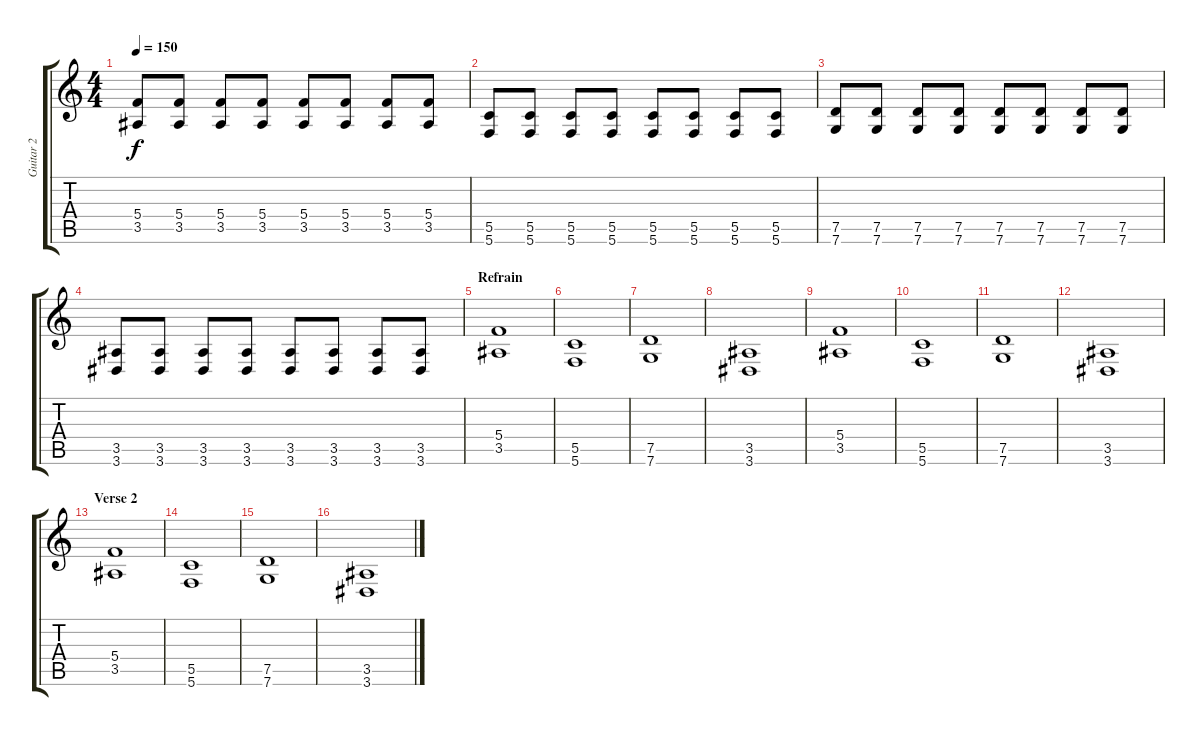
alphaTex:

\track ("Guitar 2" "Guitar 2") {instrument distortionguitar}
\staff {score tabs}
\tuning (D4 A3 F3 C3 G2 C2) {hide}
\ts (4 4)
\tempo 150
\clef g2
\ks c
(5.4 3.5).8{dy f} (5.4 3.5).8 (5.4 3.5).8 (5.4 3.5).8 (5.4 3.5).8 (5.4 3.5).8 (5.4 3.5).8 (5.4 3.5).8 |
(5.5 5.6).8 (5.5 5.6).8 (5.5 5.6).8 (5.5 5.6).8 (5.5 5.6).8 (5.5 5.6).8 (5.5 5.6).8 (5.5 5.6).8 |
(7.5 7.6).8 (7.5 7.6).8 (7.5 7.6).8 (7.5 7.6).8 (7.5 7.6).8 (7.5 7.6).8 (7.5 7.6).8 (7.5 7.6).8 |
(3.5 3.6).8 (3.5 3.6).8 (3.5 3.6).8 (3.5 3.6).8 (3.5 3.6).8 (3.5 3.6).8 (3.5 3.6).8 (3.5 3.6).8 |
\section ("" "Refrain")
(5.4 3.5).1 |
(5.5 5.6).1 |
(7.5 7.6).1 |
(3.5 3.6).1 |
(5.4 3.5).1 |
(5.5 5.6).1 |
(7.5 7.6).1 |
(3.5 3.6).1 |
\section ("" "Verse 2")
(5.4 3.5).1 |
(5.5 5.6).1 |
(7.5 7.6).1 |
(3.5 3.6).1
